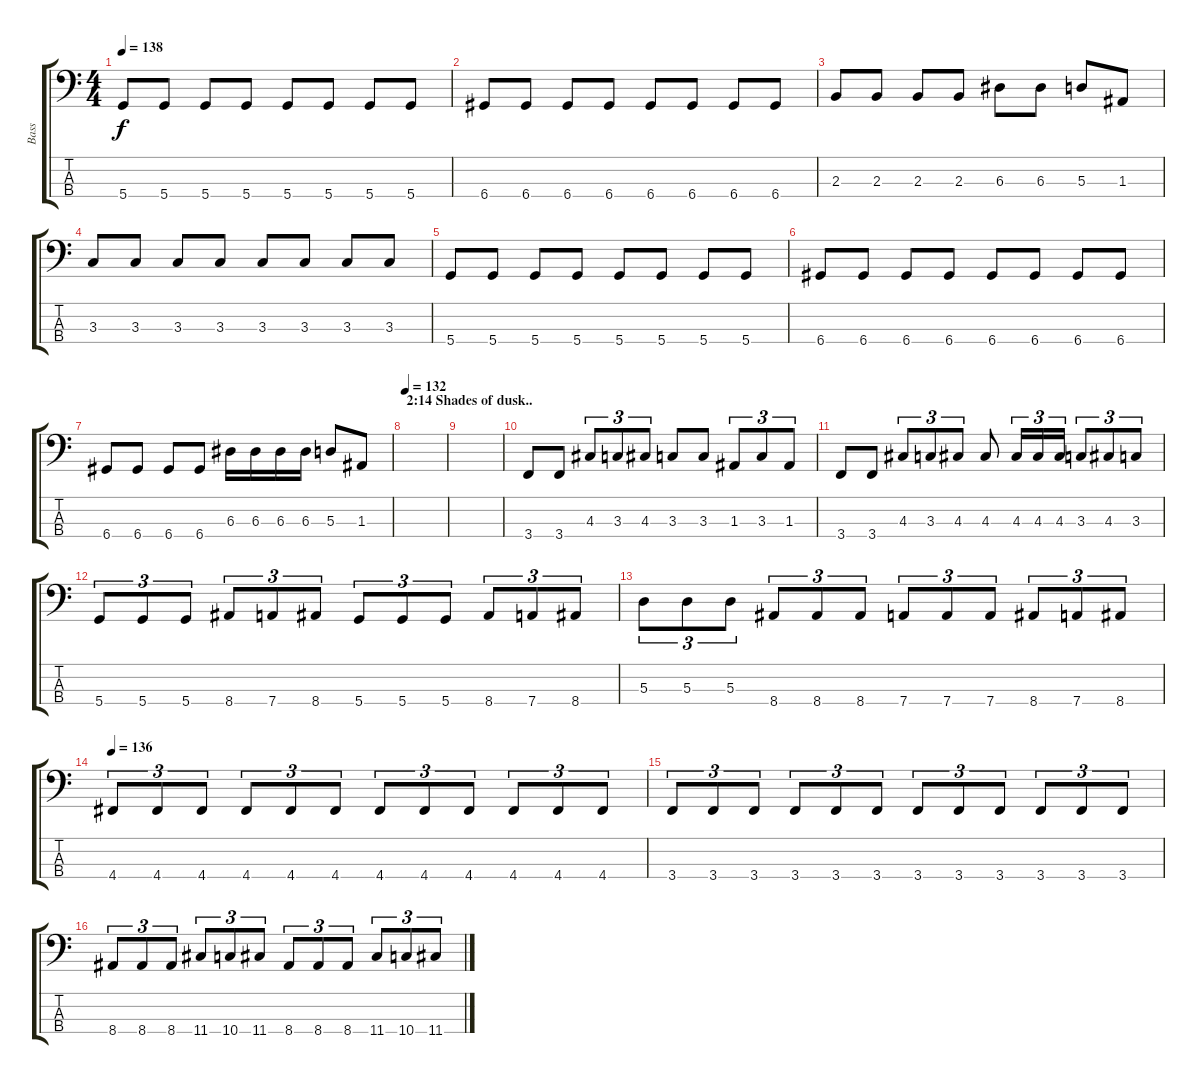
\track ("Bass" "Bass") {instrument electricbasspick}
\staff {score tabs}
\tuning (G2 D2 A1 D1) {hide}
\ts (4 4)
\tempo 138
\clef f4
\ks c
5.4.8{dy f} 5.4.8 5.4.8 5.4.8 5.4.8 5.4.8 5.4.8 5.4.8 |
6.4.8 6.4.8 6.4.8 6.4.8 6.4.8 6.4.8 6.4.8 6.4.8 |
2.3.8 2.3.8 2.3.8 2.3.8 6.3.8 6.3.8 5.3.8 1.3.8 |
3.3.8 3.3.8 3.3.8 3.3.8 3.3.8 3.3.8 3.3.8 3.3.8 |
5.4.8 5.4.8 5.4.8 5.4.8 5.4.8 5.4.8 5.4.8 5.4.8 |
6.4.8 6.4.8 6.4.8 6.4.8 6.4.8 6.4.8 6.4.8 6.4.8 |
6.4.8 6.4.8 6.4.8 6.4.8 6.3.16 6.3.16 6.3.16 6.3.16 5.3.8 1.3.8 |
\section ("" "2:14 Shades of dusk..")
\tempo 132
|
|
3.4.8 3.4.8 4.3.8{tu (3 2)} 3.3.8{tu (3 2)} 4.3.8{tu (3 2)} 3.3.8 3.3.8 1.3.8{tu (3 2)} 3.3.8{tu (3 2)} 1.3.8{tu (3 2)} |
3.4.8 3.4.8 4.3.8{tu (3 2)} 3.3.8{tu (3 2)} 4.3.8{tu (3 2)} 4.3.8 4.3.16{tu (3 2)} 4.3.16{tu (3 2)} 4.3.16{tu (3 2)} 3.3.8{tu (3 2)} 4.3.8{tu (3 2)} 3.3.8{tu (3 2)} |
5.4.8{tu (3 2)} 5.4.8{tu (3 2)} 5.4.8{tu (3 2)} 8.4.8{tu (3 2)} 7.4.8{tu (3 2)} 8.4.8{tu (3 2)} 5.4.8{tu (3 2)} 5.4.8{tu (3 2)} 5.4.8{tu (3 2)} 8.4.8{tu (3 2)} 7.4.8{tu (3 2)} 8.4.8{tu (3 2)} |
5.3.8{tu (3 2)} 5.3.8{tu (3 2)} 5.3.8{tu (3 2)} 8.4.8{tu (3 2)} 8.4.8{tu (3 2)} 8.4.8{tu (3 2)} 7.4.8{tu (3 2)} 7.4.8{tu (3 2)} 7.4.8{tu (3 2)} 8.4.8{tu (3 2)} 7.4.8{tu (3 2)} 8.4.8{tu (3 2)} |
\tempo 136
4.4.8{tu (3 2)} 4.4.8{tu (3 2)} 4.4.8{tu (3 2)} 4.4.8{tu (3 2)} 4.4.8{tu (3 2)} 4.4.8{tu (3 2)} 4.4.8{tu (3 2)} 4.4.8{tu (3 2)} 4.4.8{tu (3 2)} 4.4.8{tu (3 2)} 4.4.8{tu (3 2)} 4.4.8{tu (3 2)} |
3.4.8{tu (3 2)} 3.4.8{tu (3 2)} 3.4.8{tu (3 2)} 3.4.8{tu (3 2)} 3.4.8{tu (3 2)} 3.4.8{tu (3 2)} 3.4.8{tu (3 2)} 3.4.8{tu (3 2)} 3.4.8{tu (3 2)} 3.4.8{tu (3 2)} 3.4.8{tu (3 2)} 3.4.8{tu (3 2)} |
8.4.8{tu (3 2)} 8.4.8{tu (3 2)} 8.4.8{tu (3 2)} 11.4.8{tu (3 2)} 10.4.8{tu (3 2)} 11.4.8{tu (3 2)} 8.4.8{tu (3 2)} 8.4.8{tu (3 2)} 8.4.8{tu (3 2)} 11.4.8{tu (3 2)} 10.4.8{tu (3 2)} 11.4.8{tu (3 2)}
